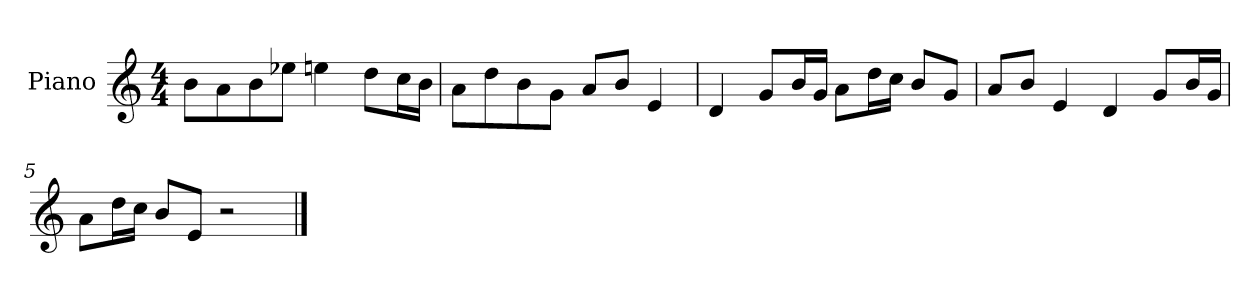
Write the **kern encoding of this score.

**kern
*part1
*staff1
*I"Piano
*I'P-no
*clefG2
*k[]
*M4/4
*MM90
=1
8b\L
8a\
8b\
8ee-X\J
4een\
8dd\L
16cc\L
16b\JJ
=2
8a\L
8dd\
8b\
8g\J
8a/L
8b/J
4e/
=3
4d/
8g/L
16b/L
16g/JJ
8a\L
16dd\L
16cc\JJ
8b/L
8g/J
=4
8a/L
8b/J
4e/
4d/
8g/L
16b/L
16g/JJ
=5
8a\L
16dd\L
16cc\JJ
8b/L
8e/J
2r
==
*-
